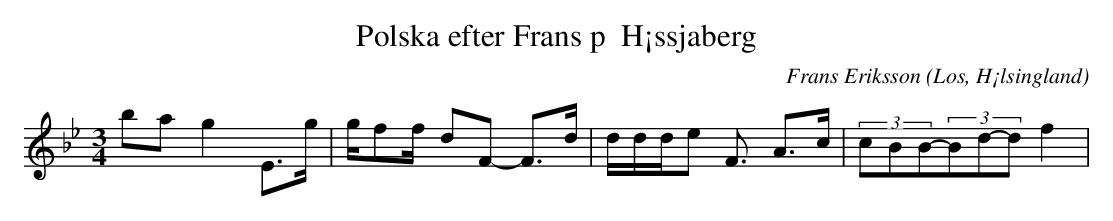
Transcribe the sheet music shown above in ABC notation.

X:1
T:Polska efter Frans p  H¡ssjaberg
O:Los, H¡lsingland
M:3/4
C:Frans Eriksson
K:Bb
ba g2 E>g |g/ff/- dF- F>d|d/d/d/e F3/2 A>c |(3cBB-(3Bd-d f2|
